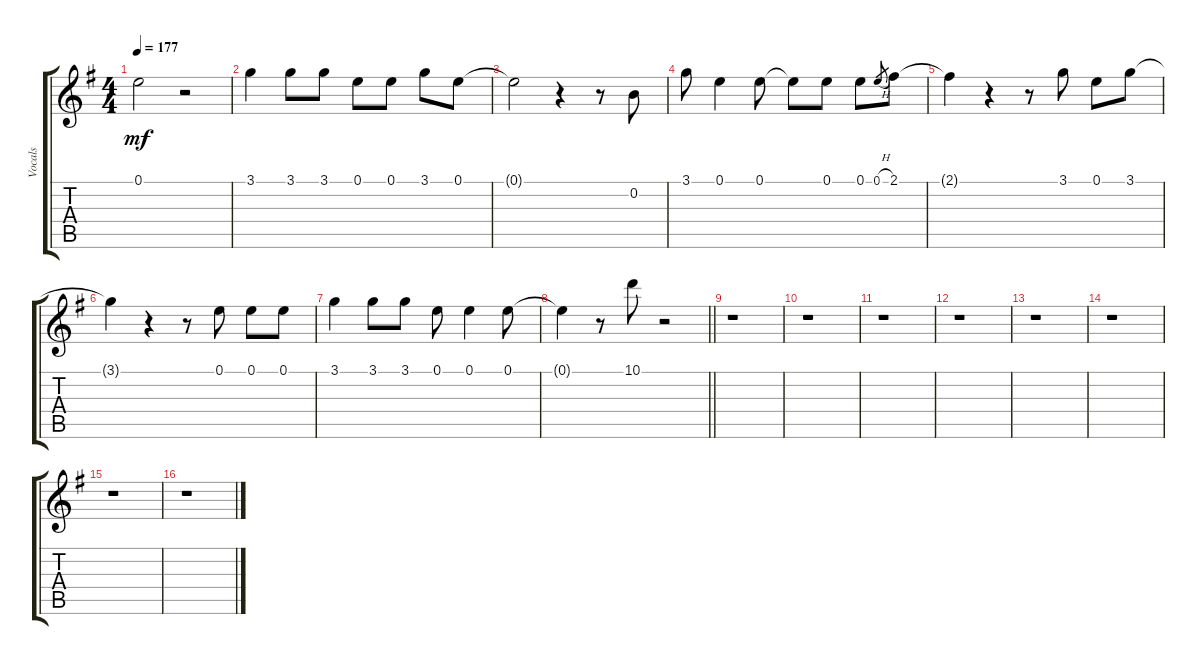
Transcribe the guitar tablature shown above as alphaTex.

\track ("Vocals" "Vocals") {instrument overdrivenguitar}
\staff {score tabs}
\tuning (E4 B3 G3 D3 A2 E2) {hide}
\ts (4 4)
\tempo 177
\clef g2
\ks g
0.1.2{dy mf} r.2 |
3.1.4 3.1.8 3.1.8 0.1.8 0.1.8 3.1.8 0.1.8 |
0.1{t}.2 r.4 r.8 0.2.8 |
3.1.8 0.1.4 0.1.8 0.1{t}.8 0.1.8 0.1.8 0.1{h}.8{gr} 2.1.8 |
2.1{t}.4 r.4 r.8 3.1.8 0.1.8 3.1.8 |
3.1{t}.4 r.4 r.8 0.1.8 0.1.8 0.1.8 |
3.1.4 3.1.8 3.1.8 0.1.8 0.1.4 0.1.8 |
\barLineRight lightlight
0.1{t}.4 r.8 10.1.8 r.2 |
r.1 |
r.1 |
r.1 |
r.1 |
r.1 |
r.1 |
r.1 |
r.1
